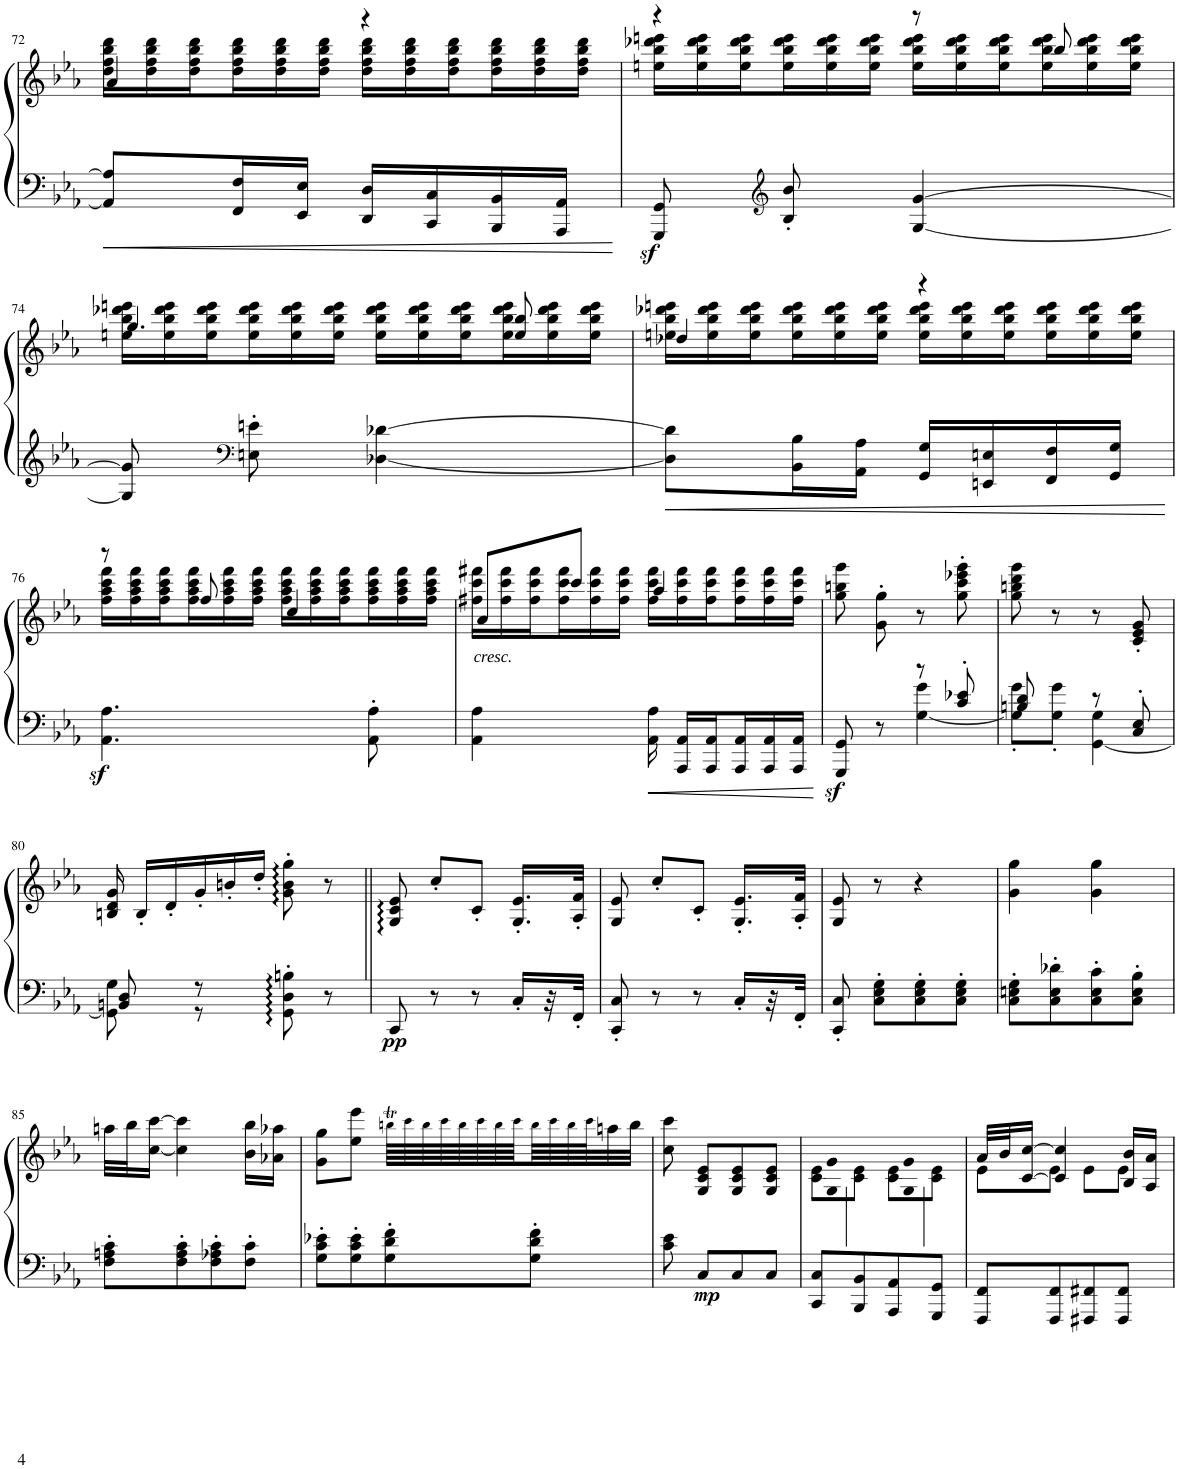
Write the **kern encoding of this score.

**kern	**kern	**dynam
*part1	*part1	*part1
*staff2	*staff1	*staff1/2
*I"Piano	*	*
*I'Pno	*	*
!!LO:PB:g=z
*clefF4	*clefG2	*
*k[b-e-a-]	*k[b-e-a-]	*
*M2/4	*M2/4	*
=72	=72	=72
*	*^	*
*	*	*Xbrackettup	*
8AA-/] 8A-/]L	4a-/	24dd\ 24ff\ 24bb-\ 24ddd\LL	.
.	.	24dd\ 24ff\ 24bb-\ 24ddd\	.
.	.	24dd\ 24ff\ 24bb-\ 24ddd\	.
16FF/ 16F/L	.	24dd\ 24ff\ 24bb-\ 24ddd\	.
.	.	24dd\ 24ff\ 24bb-\ 24ddd\	.
16EE-/ 16E-/JJ	.	.	.
.	.	24dd\ 24ff\ 24bb-\ 24ddd\JJ	.
16DD/ 16D/LL	4r	24dd\ 24ff\ 24bb-\ 24ddd\LL	.
.	.	24dd\ 24ff\ 24bb-\ 24ddd\	.
16CC/ 16C/	.	.	.
.	.	24dd\ 24ff\ 24bb-\ 24ddd\	.
16BBB-/ 16BB-/	.	24dd\ 24ff\ 24bb-\ 24ddd\	.
.	.	24dd\ 24ff\ 24bb-\ 24ddd\	.
16AAA-/ 16AA-/JJ	.	.	.
.	.	24dd\ 24ff\ 24bb-\ 24ddd\JJ	.
=73	=73	=73	=73
8GGG/z< 8GG/z<	4r	24een\ 24bb-\ 24ddd-X\ 24eeen\LL	.
.	.	24ee\ 24bb-\ 24ddd-\ 24eee\	.
.	.	24ee\ 24bb-\ 24ddd-\ 24eee\	.
*clefG2	*	*	*
8B-/' 8b-/'	.	24ee\ 24bb-\ 24ddd-\ 24eee\	.
.	.	24ee\ 24bb-\ 24ddd-\ 24eee\	.
.	.	24ee\ 24bb-\ 24ddd-\ 24eee\JJ	.
[4G/ [4g/	8r	24ee\ 24bb-\ 24ddd-\ 24eee\LL	.
.	.	24ee\ 24bb-\ 24ddd-\ 24eee\	.
.	.	24ee\ 24bb-\ 24ddd-\ 24eee\	.
.	8bb-/	24ee\ 24bb-\ 24ddd-\ 24eee\	.
.	.	24ee\ 24bb-\ 24ddd-\ 24eee\	.
.	.	24ee\ 24bb-\ 24ddd-\ 24eee\JJ	.
!!LO:LB:g=z	!!
=74	=74	=74	=74
8G/] 8g/]	4.gg/	24een\ 24bb-\ 24ddd-X\ 24eeen\LL	.
.	.	24ee\ 24bb-\ 24ddd-\ 24eee\	.
.	.	24ee\ 24bb-\ 24ddd-\ 24eee\	.
*clefF4	*	*	*
8En\' 8en\'	.	24ee\ 24bb-\ 24ddd-\ 24eee\	.
.	.	24ee\ 24bb-\ 24ddd-\ 24eee\	.
.	.	24ee\ 24bb-\ 24ddd-\ 24eee\JJ	.
[4D-X\ [4d-X\	.	24ee\ 24bb-\ 24ddd-\ 24eee\LL	.
.	.	24ee\ 24bb-\ 24ddd-\ 24eee\	.
.	.	24ee\ 24bb-\ 24ddd-\ 24eee\	.
.	8ee/ 8bb-/	24ee\ 24bb-\ 24ddd-\ 24eee\	.
.	.	24ee\ 24bb-\ 24ddd-\ 24eee\	.
.	.	24ee\ 24bb-\ 24ddd-\ 24eee\JJ	.
=75	=75	=75	=75
8D-\] 8d-\]L	4dd-X/	24een\ 24bb-\ 24ddd-X\ 24eeen\LL	.
.	.	24ee\ 24bb-\ 24ddd-\ 24eee\	.
.	.	24ee\ 24bb-\ 24ddd-\ 24eee\	.
16BB-\ 16B-\L	.	24ee\ 24bb-\ 24ddd-\ 24eee\	.
.	.	24ee\ 24bb-\ 24ddd-\ 24eee\	.
16AA-\ 16A-\JJ	.	.	.
.	.	24ee\ 24bb-\ 24ddd-\ 24eee\JJ	.
16GG/ 16G/LL	4r	24ee\ 24bb-\ 24ddd-\ 24eee\LL	.
.	.	24ee\ 24bb-\ 24ddd-\ 24eee\	.
16EEn/ 16En/	.	.	.
.	.	24ee\ 24bb-\ 24ddd-\ 24eee\	.
16FF/ 16F/	.	24ee\ 24bb-\ 24ddd-\ 24eee\	.
.	.	24ee\ 24bb-\ 24ddd-\ 24eee\	.
16GG/ 16G/JJ	.	.	.
.	.	24ee\ 24bb-\ 24ddd-\ 24eee\JJ	.
!!LO:LB:g=z	!!
=76	=76	=76	=76
4.AA-\z< 4.A-\z<	8r	24ff\ 24aa-\ 24ccc\ 24fff\LL	.
.	.	24ff\ 24aa-\ 24ccc\ 24fff\	.
.	.	24ff\ 24aa-\ 24ccc\ 24fff\	.
.	8ff/	24ff\ 24aa-\ 24ccc\ 24fff\	.
.	.	24ff\ 24aa-\ 24ccc\ 24fff\	.
.	.	24ff\ 24aa-\ 24ccc\ 24fff\JJ	.
.	4cc/	24ff\ 24aa-\ 24ccc\ 24fff\LL	.
.	.	24ff\ 24aa-\ 24ccc\ 24fff\	.
.	.	24ff\ 24aa-\ 24ccc\ 24fff\	.
8AA-\' 8A-\'	.	24ff\ 24aa-\ 24ccc\ 24fff\	.
.	.	24ff\ 24aa-\ 24ccc\ 24fff\	.
.	.	24ff\ 24aa-\ 24ccc\ 24fff\JJ	.
=77	=77	=77	=77
!LO:TX:a:i:t=cresc.	!	!	!
4AA-\ 4A-\	8a-/L	24ff#X\ 24ccc\ 24fff#X\LL	.
.	.	24ff#\ 24ccc\ 24fff#\	.
.	.	24ff#\ 24ccc\ 24fff#\	.
.	8ccc/J	24ff#\ 24ccc\ 24fff#\	.
.	.	24ff#\ 24ccc\ 24fff#\	.
.	.	24ff#\ 24ccc\ 24fff#\JJ	.
24AA-\ 24A-\	4aa-/	24ff#\ 24ccc\ 24fff#\LL	.
24AAA-/ 24AA-/LL	.	24ff#\ 24ccc\ 24fff#\	.
24AAA-/ 24AA-/	.	24ff#\ 24ccc\ 24fff#\	.
*Xbrackettup	*	*	*
24AAA-/ 24AA-/	.	24ff#\ 24ccc\ 24fff#\	.
24AAA-/ 24AA-/	.	24ff#\ 24ccc\ 24fff#\	.
24AAA-/ 24AA-/JJ	.	24ff#\ 24ccc\ 24fff#\JJ	.
=78	=78	=78	=78
*^	*	*	*
!	!	!	!	!LO:DY:b=2
*	*	*v	*v	*
8GGG/ 8GG/	4ryy	8gg\ 8bbn\ 8ggg\	sf
8r	.	8g\' 8gg\'	.
8r	[4G\ 4g\	8r	.
8c/' 8e-X/'	.	8gg\' 8ccc\' 8eee-X\' 8ggg\'	.
=79	=79	=79	=79
8Bn/ 8d/	8G\]' 8g\'L	8gg\ 8bbn\ 8ddd\ 8ggg\	.
8ryy	8G\' 8g\'J	8r	.
8r	[4GG\ 4G\	8r	.
8C/' 8E-/'	.	8c/' 8e-/' 8g/'	.
!!LO:LB:g=z
=80	=80	=80	=80
*	*	*brackettup	*
8BBn/ 8D/	8GG\] 8G\	24Bn/ 24d/ 24g/	.
.	.	24B'/LL	.
.	.	24d'/	.
8r	8r	24g'/	.
.	.	24bn'/	.
.	.	24dd'/JJ	.
8GG\:' 8D\:' 8Bn\:'	4ryy	8g\::' 8b\::' 8gg\::'	.
8r	.	8r	.
*v	*v	*	*
=81||	=81||	=81||
!	!	!LO:DY:b=2
8CC/	8G/:: 8c/:: 8e-/::	pp
8r	8cc'/L	.
8r	8c'/J	.
16C'/LL	16.G/' 16.e-/'LL	.
32r	.	.
32FF'/JJJ	32A-/' 32f/'JJk	.
=82	=82	=82
8CC/' 8C/'	8G/ 8e-/	.
8r	8cc'/L	.
8r	8c'/J	.
16C'/LL	16.G/' 16.e-/'LL	.
32r	.	.
32FF'/JJJ	32A-/' 32f/'JJk	.
=83	=83	=83
8CC/' 8C/'	8G/ 8e-/	.
8C\' 8E-\' 8G\'L	8r	.
8C\' 8E-\' 8G\'	4r	.
8C\' 8E-\' 8G\'J	.	.
=84	=84	=84
8C\' 8En\' 8G\'L	4g\ 4gg\	.
8C\' 8E\' 8d-X\'	.	.
8C\' 8E\' 8c\'	4g\ 4gg\	.
8C\' 8E\' 8B-\'J	.	.
!!LO:LB:g=z
=85	=85	=85
8F\' 8An\' 8c\'L	32aan\LLL	.
.	32bb-\J	.
.	[16cc\ [16ccc\JJ	.
8F\' 8A\' 8c\'	4cc\] 4ccc\]	.
8F\' 8A-X\' 8c\'	.	.
8F\' 8c\'J	16b-\ 16bb-\LL	.
.	16a-X\ 16aa-X\JJ	.
=86	=86	=86
8G\' 8c\' 8e-X\'L	8g\ 8gg\L	.
8G\' 8c\' 8e-\'	8ee-\ 8eee-\J	.
8G\' 8d\' 8f\'	64bbnt!\LLLL	.
.	64ccc!\	.
.	64bb!\	.
.	64ccc!\	.
.	64bb!\	.
.	64ccc!\	.
.	64bb!\	.
.	64ccc!\	.
8G\' 8d\' 8f\'J	64bb!\	.
.	64ccc!\	.
.	64bb!\	.
.	64ccc!\J	.
.	32aan\	.
.	32bb\JJJ	.
=87	=87	=87
8c\ 8e-\	8cc\ 8ccc\	.
!	!	!LO:DY:b=2
8C/L	8G/ 8c/ 8e-/L	mp
8C/	8G/ 8c/ 8e-/	.
8C/J	8G/ 8c/ 8e-/J	.
=88	=88	=88
*	*^	*
8CC/ 8C/L	4G/ 4g/	8c\ 8e-\L	.
8BBB-/ 8BB-/	.	8c\ 8e-\J	.
8AAA-/ 8AA-/	4G/ 4g/	8c\ 8e-\L	.
8GGG/ 8GG/J	.	8c\ 8e-\J	.
=89	=89	=89	=89
8FFF/ 8FF/L	32a-/LLL	8e-\L	.
.	32b-/J	.	.
.	[16c/ [16cc/JJ	.	.
8FFF/ 8FF/	4c/] 4cc/]	8e-\J	.
8FFF#X/ 8FF#X/	.	8e-\L	.
8FFF#/ 8FF#/J	16B-/ 16b-/LL	8e-\J	.
.	16A-/ 16a-/JJ	.	.
*	*v	*v	*
=	=	=
*-	*-	*-
